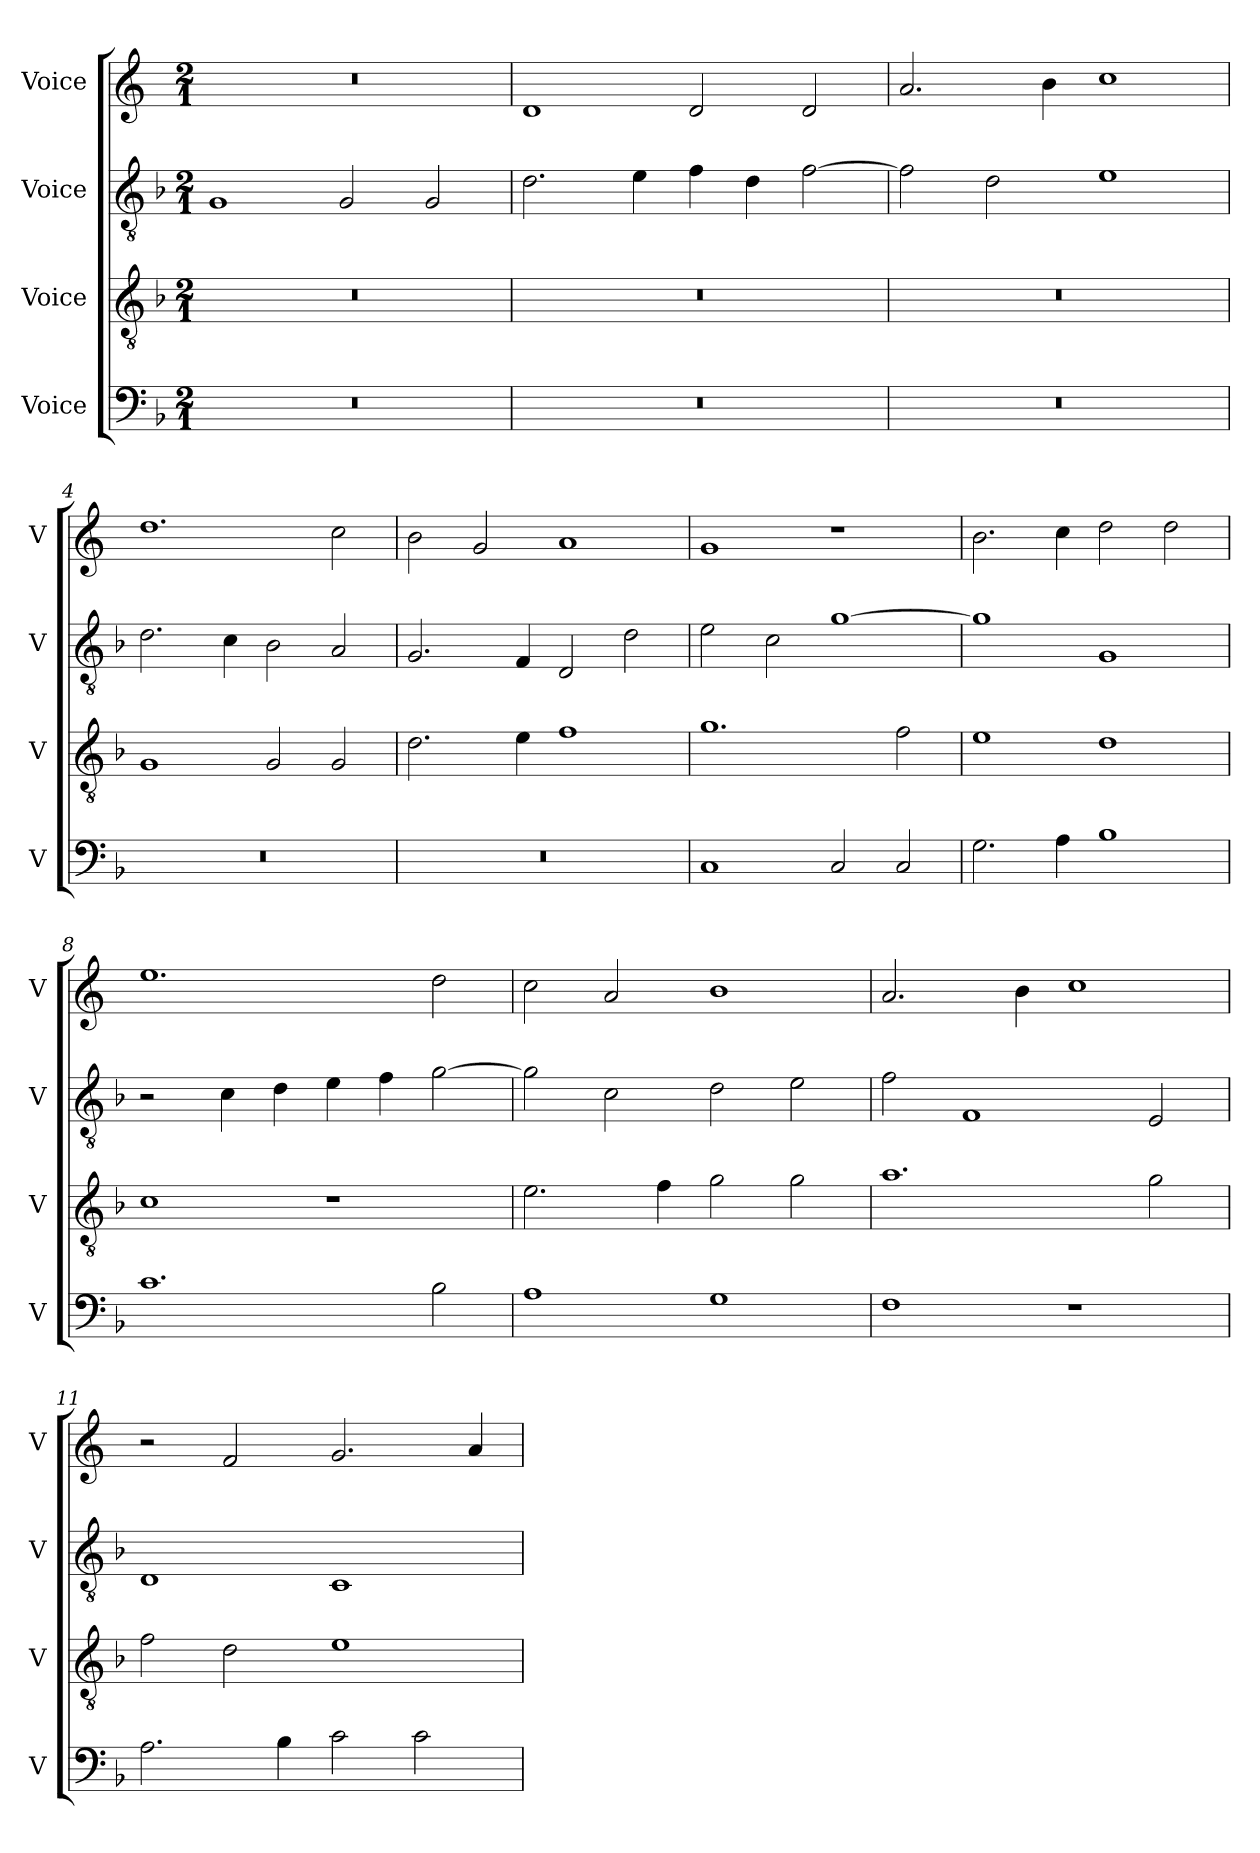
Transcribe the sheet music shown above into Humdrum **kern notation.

**kern	**kern	**kern	**kern
*part4	*part3	*part2	*part1
*staff4	*staff3	*staff2	*staff1
*I"Voice	*I"Voice	*I"Voice	*I"Voice
*I'V	*I'V	*I'V	*I'V
*clefF4	*clefGv2	*clefGv2	*clefG2
*k[b-]	*k[b-]	*k[b-]	*k[]
*M2/1	*M2/1	*M2/1	*M2/1
=1	=1	=1	=1
0r	0r	1G	0r
.	.	2G/	.
.	.	2G/	.
=2	=2	=2	=2
0r	0r	2.d\	1d
.	.	4e\	.
.	.	4f\	2d/
.	.	4d\	.
.	.	[2f\	2d/
=3	=3	=3	=3
0r	0r	2f\]	2.a/
.	.	2d\	.
.	.	.	4b\
.	.	1e	1cc
=4	=4	=4	=4
0r	1G	2.d\	1.dd
.	.	4c\	.
.	2G/	2B-\	.
.	2G/	2A/	2cc\
!!LO:LB:g=z
=5	=5	=5	=5
0r	2.d\	2.G/	2b\
.	.	.	2g/
.	4e\	4F/	.
.	1f	2D/	1a
.	.	2d\	.
=6	=6	=6	=6
1C	1.g	2e\	1g
.	.	2c\	.
2C/	.	[1g	1r
2C/	2f\	.	.
=7	=7	=7	=7
2.G\	1e	1g]	2.b\
4A\	.	.	4cc\
1B-	1d	1G	2dd\
.	.	.	2dd\
!!LO:LB:g=z
=8	=8	=8	=8
1.c	1c	2r	1.ee
.	.	4c\	.
.	.	4d\	.
.	1r	4e\	.
.	.	4f\	.
2B-\	.	[2g\	2dd\
=9	=9	=9	=9
1A	2.e\	2g\]	2cc\
.	.	2c\	2a/
.	4f\	.	.
1G	2g\	2d\	1b
.	2g\	2e\	.
=10	=10	=10	=10
1F	1.a	2f\	2.a/
.	.	1F	.
.	.	.	4b\
1r	.	.	1cc
.	2g\	2E/	.
!!LO:PB:g=z
=11	=11	=11	=11
2.A\	2f\	1D	2r
.	2d\	.	2f/
4B-\	.	.	.
2c\	1e	1C	2.g/
2c\	.	.	.
.	.	.	4a/
=	=	=	=
*-	*-	*-	*-
